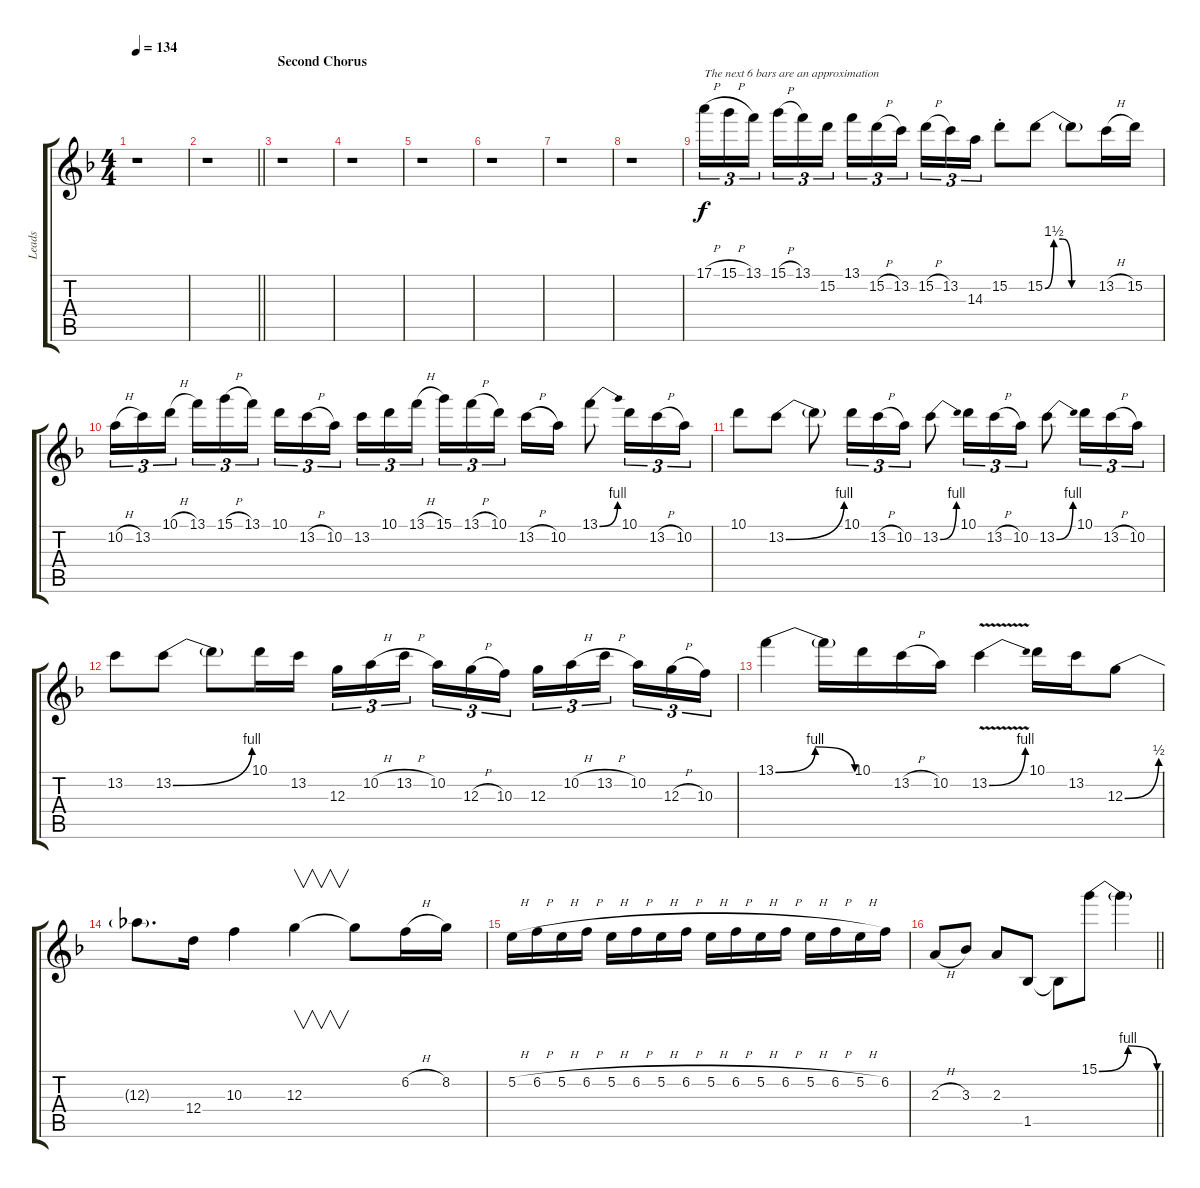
\track ("Leads" "Leads") {instrument overdrivenguitar}
\staff {score tabs}
\tuning (E4 B3 G3 D3 A2 E2) {hide}
\ts (4 4)
\tempo 134
\clef g2
\ks f
r.1{dy f} |
\barLineRight lightlight
r.1 |
\section ("" "Second Chorus")
r.1 |
r.1 |
r.1 |
r.1 |
r.1 |
r.1 |
17.1{h}.16{tu (3 2) txt "The next 6 bars are an approximation"} 15.1{h}.16{tu (3 2)} 13.1.16{tu (3 2) beam splitsecondary} 15.1{h}.16{tu (3 2)} 13.1.16{tu (3 2)} 15.2.16{tu (3 2)} 13.1.16{tu (3 2)} 15.2{h}.16{tu (3 2)} 13.2.16{tu (3 2) beam splitsecondary} 15.2{h}.16{tu (3 2)} 13.2.16{tu (3 2)} 14.3.16{tu (3 2)} 15.2{st}.8 15.2{be (custom 0 0 10 6 20 6 30 0 60 0)}.8 15.2{t}.8 13.2{h}.16 15.2.16 |
10.2{h}.16{tu (3 2)} 13.2.16{tu (3 2)} 10.1{h}.16{tu (3 2) beam splitsecondary} 13.1.16{tu (3 2)} 15.1{h}.16{tu (3 2)} 13.1.16{tu (3 2)} 10.1.16{tu (3 2)} 13.2{h}.16{tu (3 2)} 10.2.16{tu (3 2) beam splitsecondary} 13.2.16{tu (3 2)} 10.1.16{tu (3 2)} 13.1{h}.16{tu (3 2)} 15.1.16{tu (3 2)} 13.1{h}.16{tu (3 2)} 10.1.16{tu (3 2) beam splitsecondary} 13.2{h}.16 10.2.16 13.1{be (bend 0 0 60 4)}.8 10.1.16{tu (3 2)} 13.2{h}.16{tu (3 2)} 10.2.16{tu (3 2)} |
10.1.8 13.2{be (bend 0 0 60 4)}.8 13.2{t}.8 10.1.16{tu (3 2)} 13.2{h}.16{tu (3 2)} 10.2.16{tu (3 2)} 13.2{be (bend 0 0 60 4)}.8 10.1.16{tu (3 2)} 13.2{h}.16{tu (3 2)} 10.2.16{tu (3 2)} 13.2{be (bend 0 0 60 4)}.8 10.1.16{tu (3 2)} 13.2{h}.16{tu (3 2)} 10.2.16{tu (3 2)} |
13.2.8 13.2{be (bend 0 0 60 4)}.8 13.2{t}.8 10.1.16 13.2.16 12.3.16{tu (3 2)} 10.2{h}.16{tu (3 2)} 13.2{h}.16{tu (3 2) beam splitsecondary} 10.2.16{tu (3 2)} 12.3{h}.16{tu (3 2)} 10.3.16{tu (3 2)} 12.3.16{tu (3 2)} 10.2{h}.16{tu (3 2)} 13.2{h}.16{tu (3 2) beam splitsecondary} 10.2.16{tu (3 2)} 12.3{h}.16{tu (3 2)} 10.3.16{tu (3 2)} |
13.1{be (bendrelease 0 0 16 4 29 4 60 0)}.4 13.1{t}.16 10.1.16 13.2{h}.16 10.2.16 13.2{be (bend 0 0 60 4) v}.4 10.1.16 13.2.16 12.3{be (bend 0 0 60 2)}.8 |
12.3{t}.8{d} 12.4.16 10.3.4 12.3.4{v} 12.3{t}.8 6.2{h}.16 8.2.16 |
5.2{h}.16 6.2{h}.16 5.2{h}.16 6.2{h}.16 5.2{h}.16 6.2{h}.16 5.2{h}.16 6.2{h}.16 5.2{h}.16 6.2{h}.16 5.2{h}.16 6.2{h}.16 5.2{h}.16 6.2{h}.16 5.2{h}.16 6.2.16 |
\barLineRight lightlight
2.3{h}.8 3.3.8 2.3.8 1.5.8 1.5{t}.8 15.1{be (bendrelease 0 0 15 4 30 4 60 0)}.8 15.1{t}.4
